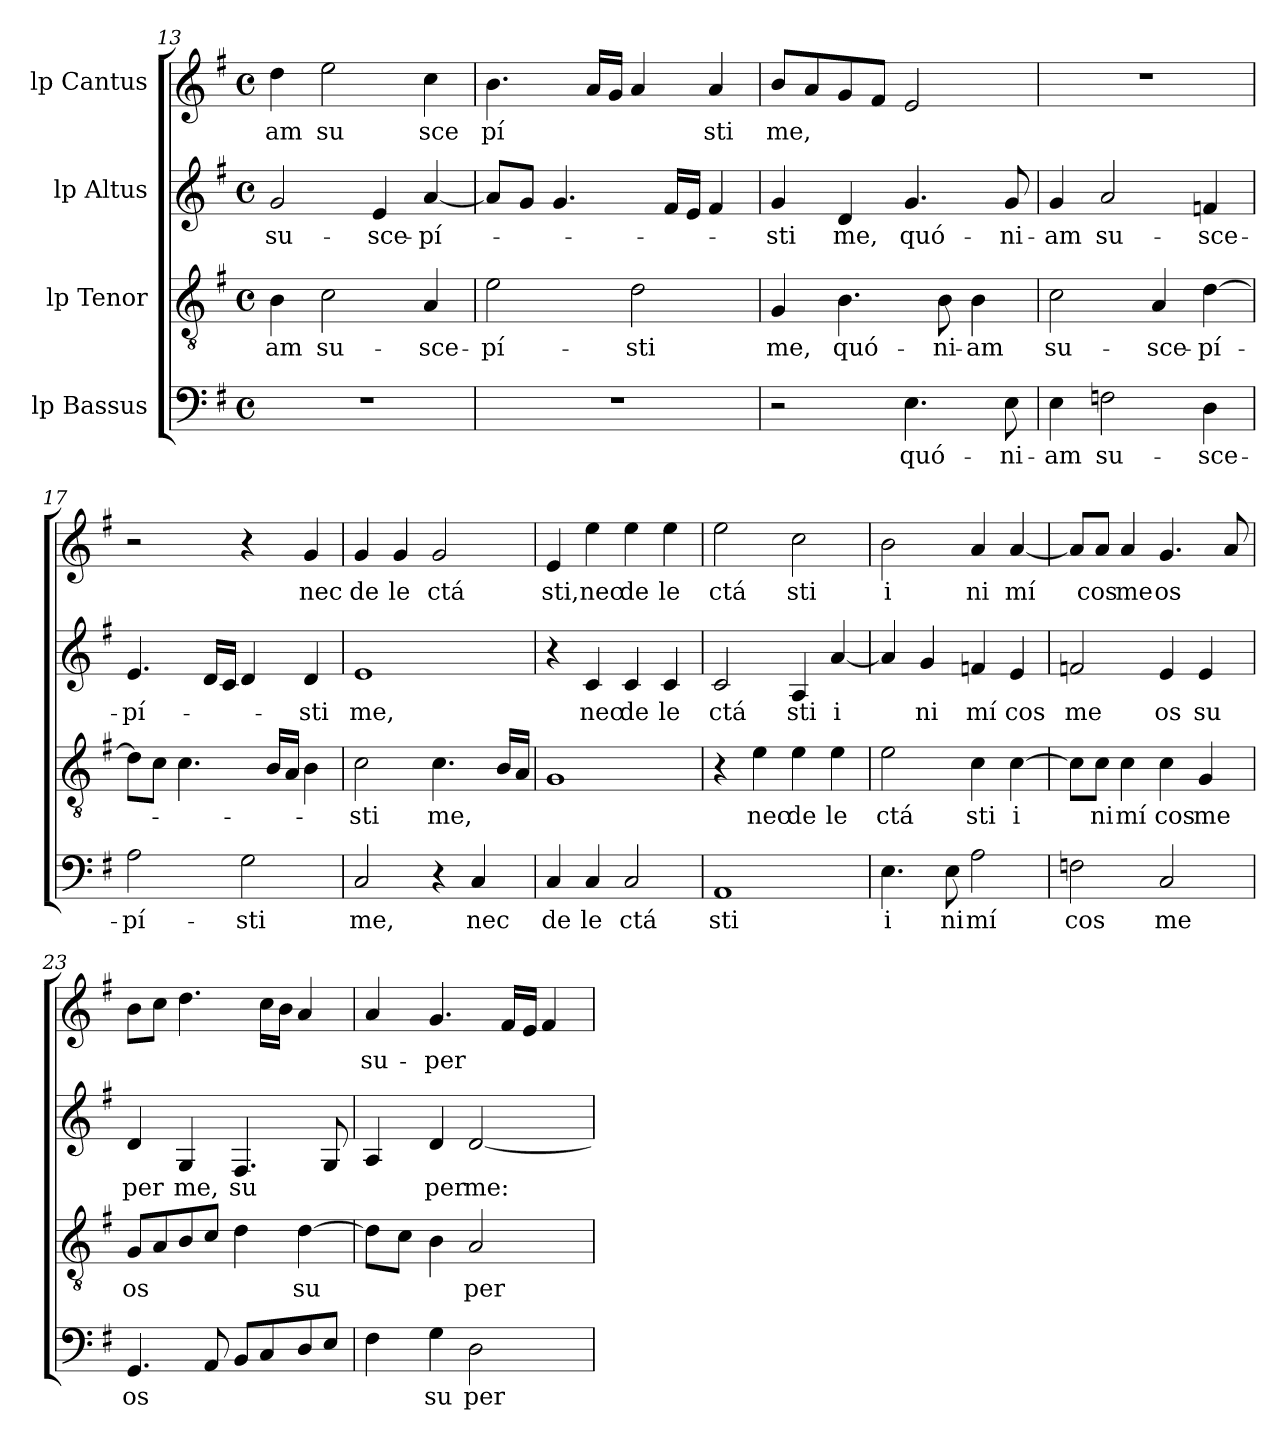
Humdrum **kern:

**kern	**text	**kern	**text	**kern	**text	**kern	**text
*part4	*part4	*part3	*part3	*part2	*part2	*part1	*part1
*staff4	*staff4	*staff3	*staff3	*staff2	*staff2	*staff1	*staff1
*I"lp Bassus	*	*I"lp Tenor	*	*I"lp Altus	*	*I"lp Cantus	*
*clefF4	*	*clefGv2	*	*clefG2	*	*clefG2	*
*k[f#]	*	*k[f#]	*	*k[f#]	*	*k[f#]	*
*G:	*	*G:	*	*G:	*	*G:	*
*M4/4	*	*M4/4	*	*M4/4	*	*M4/4	*
*met(c)	*	*met(c)	*	*met(c)	*	*met(c)	*
=13	=13	=13	=13	=13	=13	=13	=13
!	!	!	!LO:LY:b:cj	!	!LO:LY:b:cj	!	!LO:LY:b:cj
1r	.	4B\	-am	2g/	su-	4dd\	am
!	!	!	!LO:LY:b:cj	!	!	!	!LO:LY:b:cj
.	.	2c\	su-	.	.	2ee\	su
!	!	!	!	!	!LO:LY:b:cj	!	!
.	.	.	.	4e/	-sce-	.	.
!	!	!	!LO:LY:b:cj	!	!LO:LY:b:cj	!	!LO:LY:b:cj
.	.	4A/	-sce-	[<4a/	-pí-	4cc\	sce
=14	=14	=14	=14	=14	=14	=14	=14
!	!	!	!LO:LY:b:cj	!	!	!	!LO:LY:b:cj
1r	.	2e\	-pí-	8a/L]	.	4.b\	pí
.	.	.	.	8g/J	.	.	.
.	.	.	.	4.g/	.	.	.
.	.	.	.	.	.	16a/L	.
.	.	.	.	.	.	16g/J	.
!	!	!	!LO:LY:b:cj	!	!	!	!
.	.	2d\	-sti	.	.	4a/	.
.	.	.	.	16f#/L	.	.	.
.	.	.	.	16e/J	.	.	.
!	!	!	!	!	!	!	!LO:LY:b:cj
.	.	.	.	4f#/	.	4a/	sti
=15	=15	=15	=15	=15	=15	=15	=15
!	!	!	!LO:LY:b:cj	!	!LO:LY:b:cj	!	!LO:LY:b
2r	.	4G/	me,	4g/	-sti	8b/L	me,
.	.	.	.	.	.	8a/	.
!	!	!	!LO:LY:b:cj	!	!LO:LY:b:cj	!	!
.	.	4.B\	quó-	4d/	me,	8g/	.
.	.	.	.	.	.	8f#/J	.
!	!LO:LY:b:cj	!	!	!	!LO:LY:b:cj	!	!
4.E\	quó-	.	.	4.g/	quó-	2e/	.
!	!	!	!LO:LY:b:cj	!	!	!	!
.	.	8B\	-ni-	.	.	.	.
!	!	!	!LO:LY:b:cj	!	!	!	!
.	.	4B\	-am	.	.	.	.
!	!LO:LY:b:cj	!	!	!	!LO:LY:b:cj	!	!
8E\	-ni-	.	.	8g/	-ni-	.	.
=16	=16	=16	=16	=16	=16	=16	=16
!	!LO:LY:b:cj	!	!LO:LY:b:cj	!	!LO:LY:b:cj	!	!
4E\	-am	2c\	su-	4g/	-am	1r	.
!	!LO:LY:b:cj	!	!	!	!LO:LY:b:cj	!	!
2Fn\	su-	.	.	2a/	su-	.	.
!	!	!	!LO:LY:b:cj	!	!	!	!
.	.	4A/	-sce-	.	.	.	.
!	!LO:LY:b:cj	!	!LO:LY:b:cj	!	!LO:LY:b:cj	!	!
4D\	-sce-	[>4d\	-pí-	4fn/	-sce-	.	.
=17	=17	=17	=17	=17	=17	=17	=17
!	!LO:LY:b:cj	!	!	!	!LO:LY:b:cj	!	!
2A\	-pí-	8d\L]	.	4.e/	-pí-	2r	.
.	.	8c\J	.	.	.	.	.
.	.	4.c\	.	.	.	.	.
.	.	.	.	16d/L	.	.	.
.	.	.	.	16c/J	.	.	.
!	!LO:LY:b:cj	!	!	!	!	!	!
2G\	-sti	.	.	4d/	.	4r	.
.	.	16B/L	.	.	.	.	.
.	.	16A/J	.	.	.	.	.
!	!	!	!	!	!LO:LY:b:cj	!	!LO:LY:b:cj
.	.	4B\	.	4d/	-sti	4g/	nec
!!LO:LB:g=z
=18	=18	=18	=18	=18	=18	=18	=18
!	!LO:LY:b:cj	!	!LO:LY:b:cj	!	!LO:LY:b:cj	!	!LO:LY:b:cj
2C/	me,	2c\	-sti	1e	me,	4g/	de
!	!	!	!	!	!	!	!LO:LY:b:cj
.	.	.	.	.	.	4g/	le
!	!	!	!LO:LY:b	!	!	!	!LO:LY:b:cj
4r	.	4.c\	me,	.	.	2g/	ctá
!	!LO:LY:b:cj	!	!	!	!	!	!
4C/	nec	.	.	.	.	.	.
.	.	16B/L	.	.	.	.	.
.	.	16A/J	.	.	.	.	.
=19	=19	=19	=19	=19	=19	=19	=19
!	!LO:LY:b:cj	!	!	!	!	!	!LO:LY:b:cj
4C/	de	1G	.	4r	.	4e/	sti,
!	!LO:LY:b:cj	!	!	!	!LO:LY:b:cj	!	!LO:LY:b:cj
4C/	le	.	.	4c/	nec	4ee\	nec
!	!LO:LY:b:cj	!	!	!	!LO:LY:b:cj	!	!LO:LY:b:cj
2C/	ctá	.	.	4c/	de	4ee\	de
!	!	!	!	!	!LO:LY:b:cj	!	!LO:LY:b:cj
.	.	.	.	4c/	le	4ee\	le
=20	=20	=20	=20	=20	=20	=20	=20
!	!LO:LY:b:cj	!	!	!	!LO:LY:b:cj	!	!LO:LY:b:cj
1AA	sti	4r	.	2c/	ctá	2ee\	ctá
!	!	!	!LO:LY:b:cj	!	!	!	!
.	.	4e\	nec	.	.	.	.
!	!	!	!LO:LY:b:cj	!	!LO:LY:b:cj	!	!LO:LY:b:cj
.	.	4e\	de	4A/	sti	2cc\	sti
!	!	!	!LO:LY:b:cj	!	!LO:LY:b:cj	!	!
.	.	4e\	le	[<4a/	i	.	.
=21	=21	=21	=21	=21	=21	=21	=21
!	!LO:LY:b:cj	!	!LO:LY:b:cj	!	!	!	!LO:LY:b:cj
4.E\	i	2e\	ctá	4a/]	.	2b\	i
!	!	!	!	!	!LO:LY:b:cj	!	!
.	.	.	.	4g/	ni	.	.
!	!LO:LY:b:cj	!	!	!	!	!	!
8E\	ni	.	.	.	.	.	.
!	!LO:LY:b:cj	!	!LO:LY:b:cj	!	!LO:LY:b:cj	!	!LO:LY:b:cj
2A\	mí	4c\	sti	4fn/	mí	4a/	ni
!	!	!	!LO:LY:b:cj	!	!LO:LY:b:cj	!	!LO:LY:b:cj
.	.	[>4c\	i	4e/	cos	[<4a/	mí
=22	=22	=22	=22	=22	=22	=22	=22
!	!LO:LY:b:cj	!	!	!	!LO:LY:b:cj	!	!
2Fn\	cos	8c\L]	.	2fn/	me	8a/L]	.
!	!	!	!LO:LY:b:cj	!	!	!	!LO:LY:b:cj
.	.	8c\J	ni	.	.	8a/J	cos
!	!	!	!LO:LY:b:cj	!	!	!	!LO:LY:b:cj
.	.	4c\	mí	.	.	4a/	me
!	!LO:LY:b:cj	!	!LO:LY:b:cj	!	!LO:LY:b:cj	!	!LO:LY:b:cj
2C/	me	4c\	cos	4e/	os	4.g/	os
!	!	!	!LO:LY:b:cj	!	!LO:LY:b:cj	!	!
.	.	4G/	me	4e/	su	.	.
.	.	.	.	.	.	8a/	.
=23	=23	=23	=23	=23	=23	=23	=23
!	!LO:LY:b:cj	!	!LO:LY:b:cj	!	!LO:LY:b:cj	!	!
4.GG/	os	8G/L	os	4d/	per	8b\L	.
.	.	8A/	.	.	.	8cc\J	.
!	!	!	!	!	!LO:LY:b:cj	!	!
.	.	8B/	.	4G/	me,	4.dd\	.
8AA/	.	8c/J	.	.	.	.	.
!	!	!	!	!	!LO:LY:b:cj	!	!
8BB/L	.	4d\	.	4.F#/	su	.	.
8C/	.	.	.	.	.	16cc\L	.
.	.	.	.	.	.	16b\J	.
!	!	!	!LO:LY:b:cj	!	!	!	!
8D/	.	[>4d\	su	.	.	4a/	.
8E/J	.	.	.	8G/	.	.	.
!!LO:PB:g=z
=24	=24	=24	=24	=24	=24	=24	=24
!	!	!	!	!	!	!	!LO:LY:b:cj
*	*	*^	*	*	*	*	*
*	*	*	*^	*	*	*	*	*
4F#\	.	8d\L]	32ryy	8ryy	.	4A/	.	4a/	su-
.	.	.	2ryy	.	.	.	.	.	.
.	.	8c\J	.	64ryy	.	.	.	.	.
.	.	.	.	2ryy	.	.	.	.	.
!	!LO:LY:b:cj	!	!	!	!	!	!LO:LY:b:cj	!	!LO:LY:b
4G\	su	4B\	.	.	.	4d/	per	4.g/	-per
!	!LO:LY:b:cj	!	!	!	!LO:LY:b:cj	!	!LO:LY:b:cj	!	!
2D\	per	2A/	.	.	per	[<2d/	me:	.	.
.	.	.	4...ryy	.	.	.	.	.	.
.	.	.	.	.	.	.	.	16f#/L	.
.	.	.	.	4ryy	.	.	.	.	.
.	.	.	.	.	.	.	.	16e/J	.
.	.	.	.	.	.	.	.	4f#/	.
.	.	.	.	16..ryy	.	.	.	.	.
*	*	*v	*v	*v	*	*	*	*	*
=	=	=	=	=	=	=	=
*-	*-	*-	*-	*-	*-	*-	*-
